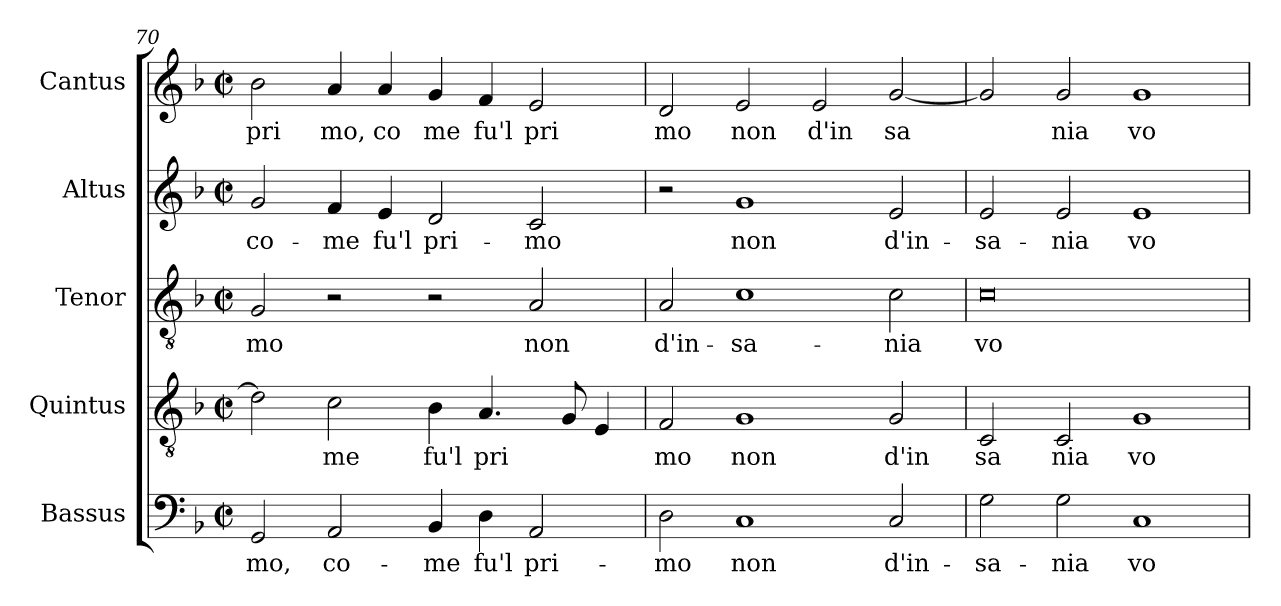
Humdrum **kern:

**kern	**text	**kern	**text	**kern	**text	**kern	**text	**kern	**text
*part5	*part5	*part4	*part4	*part3	*part3	*part2	*part2	*part1	*part1
*staff5	*staff5	*staff4	*staff4	*staff3	*staff3	*staff2	*staff2	*staff1	*staff1
*I"Bassus	*	*I"Quintus	*	*I"Tenor	*	*I"Altus	*	*I"Cantus	*
*clefF4	*	*clefGv2	*	*clefGv2	*	*clefG2	*	*clefG2	*
*k[b-]	*	*k[b-]	*	*k[b-]	*	*k[b-]	*	*k[b-]	*
*F:	*	*F:	*	*F:	*	*F:	*	*F:	*
*M2/2	*	*M2/2	*	*M2/2	*	*M2/2	*	*M2/2	*
*met(c|)	*	*met(c|)	*	*met(c|)	*	*met(c|)	*	*met(c|)	*
=70	=70	=70	=70	=70	=70	=70	=70	=70	=70
!	!LO:LY:b	!	!LO:LY:b:cj	!	!LO:LY:b:cj	!	!LO:LY:b	!	!LO:LY:b:cj
2GG/	-mo,	2d\]	.	2G/	-mo	2g/	co-	2b-\	pri
!	!LO:LY:b	!	!LO:LY:b:cj	!	!	!	!LO:LY:b	!	!LO:LY:b:cj
2AA/	co-	2c\	me	2r	.	4f/	-me	4a/	mo,
!	!	!	!	!	!	!	!LO:LY:b	!	!LO:LY:b:cj
.	.	.	.	.	.	4e/	fu'l	4a/	co
!	!LO:LY:b	!	!LO:LY:b:cj	!	!	!	!LO:LY:b	!	!LO:LY:b:cj
4BB-/	-me	4B-\	fu'l	2r	.	2d/	pri-	4g/	me
!	!LO:LY:b	!	!LO:LY:b:cj	!	!	!	!	!	!LO:LY:b:cj
4D\	fu'l	4.A/	pri	.	.	.	.	4f/	fu'l
!	!LO:LY:b	!	!	!	!LO:LY:b:cj	!	!LO:LY:b	!	!LO:LY:b:cj
2AA/	pri-	.	.	2A/	non	2c/	-mo	2e/	pri
!	!	!	!LO:LY:b:cj	!	!	!	!	!	!
.	.	8G/	.	.	.	.	.	.	.
!	!	!	!LO:LY:b:cj	!	!	!	!	!	!
.	.	4E/	.	.	.	.	.	.	.
=71	=71	=71	=71	=71	=71	=71	=71	=71	=71
!	!LO:LY:b	!	!LO:LY:b:cj	!	!LO:LY:b:cj	!	!	!	!LO:LY:b:cj
2D\	-mo	2F/	mo	2A/	d'in-	2r	.	2d/	mo
!	!LO:LY:b	!	!LO:LY:b:cj	!	!LO:LY:b:cj	!	!LO:LY:b	!	!LO:LY:b:cj
1C	non	1G	non	1c	-sa-	1g	non	2e/	non
!	!	!	!	!	!	!	!	!	!LO:LY:b:cj
.	.	.	.	.	.	.	.	2e/	d'in
!	!LO:LY:b	!	!LO:LY:b:cj	!	!LO:LY:b:cj	!	!LO:LY:b	!	!LO:LY:b:cj
2C/	d'in-	2G/	d'in	2c\	-nia	2e/	d'in-	[<2g/	sa
=72	=72	=72	=72	=72	=72	=72	=72	=72	=72
!	!LO:LY:b	!	!LO:LY:b:cj	!	!LO:LY:b:cj	!	!LO:LY:b	!	!LO:LY:b:cj
2G\	-sa-	2C/	sa	0c	vo-	2e/	-sa-	2g/]	.
!	!LO:LY:b	!	!LO:LY:b:cj	!	!	!	!LO:LY:b	!	!LO:LY:b:cj
2G\	-nia	2C/	nia	.	.	2e/	-nia	2g/	nia
!	!LO:LY:b	!	!LO:LY:b:cj	!	!	!	!LO:LY:b	!	!LO:LY:b:cj
1C	vo-	1G	vo	.	.	1e	vo-	1g	vo
=	=	=	=	=	=	=	=	=	=
*-	*-	*-	*-	*-	*-	*-	*-	*-	*-
